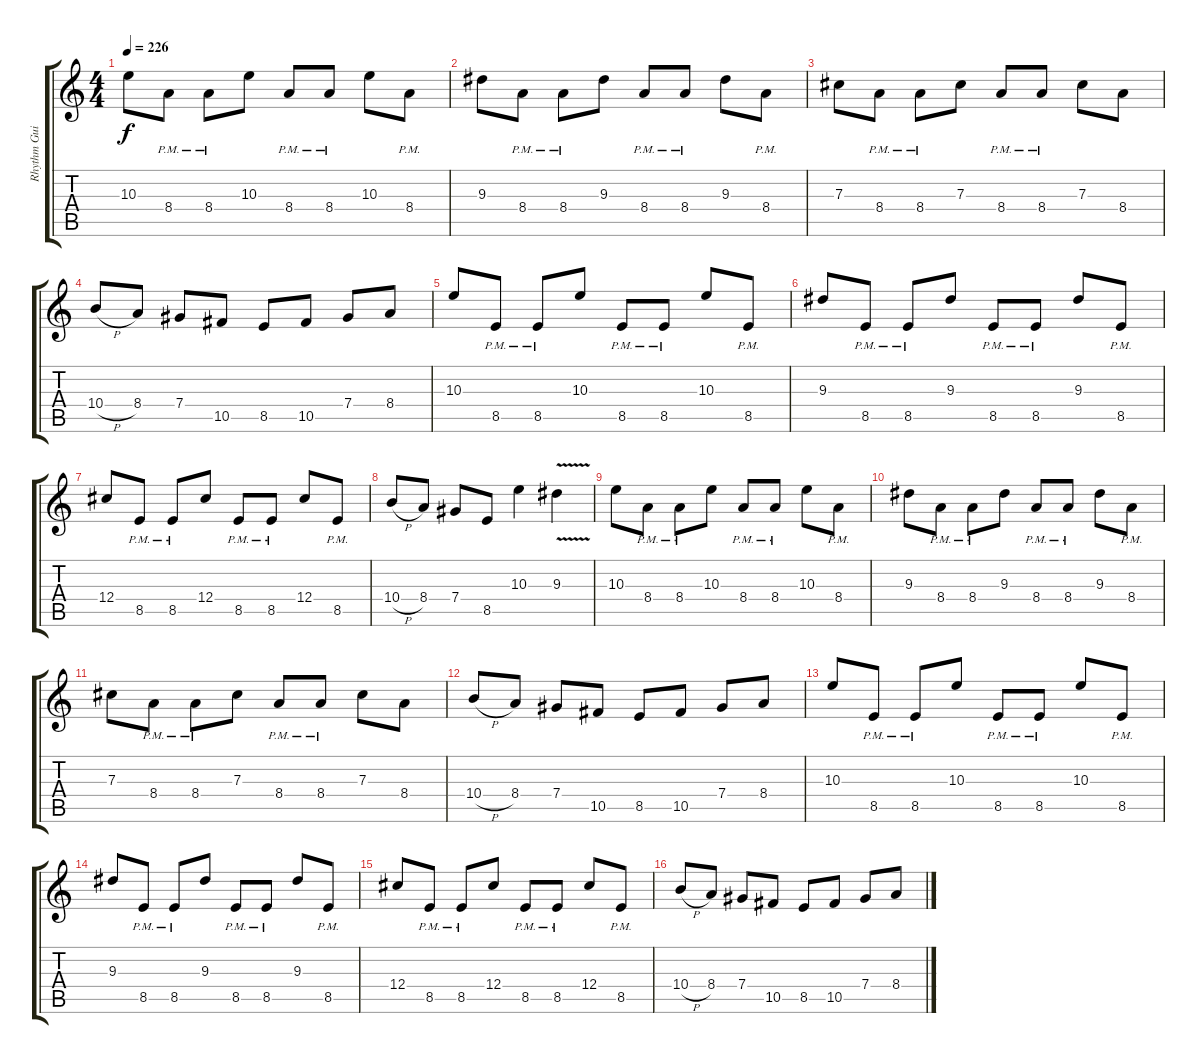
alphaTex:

\track ("Rhythm Guitar I" "Rhythm Gui") {instrument overdrivenguitar}
\staff {score tabs}
\tuning (Eb4 Bb3 Gb3 Db3 Ab2 Db2) {hide}
\ts (4 4)
\tempo 226
\clef g2
\ks c
10.3.8{dy f} 8.4{pm}.8 8.4{pm}.8 10.3.8 8.4{pm}.8 8.4{pm}.8 10.3.8 8.4{pm}.8 |
9.3.8 8.4{pm}.8 8.4{pm}.8 9.3.8 8.4{pm}.8 8.4{pm}.8 9.3.8 8.4{pm}.8 |
7.3.8 8.4{pm}.8 8.4{pm}.8 7.3.8 8.4{pm}.8 8.4{pm}.8 7.3.8 8.4.8 |
10.4{h}.8 8.4.8 7.4.8 10.5.8 8.5.8 10.5.8 7.4.8 8.4.8 |
10.3.8 8.5{pm}.8 8.5{pm}.8 10.3.8 8.5{pm}.8 8.5{pm}.8 10.3.8 8.5{pm}.8 |
9.3.8 8.5{pm}.8 8.5{pm}.8 9.3.8 8.5{pm}.8 8.5{pm}.8 9.3.8 8.5{pm}.8 |
12.4.8 8.5{pm}.8 8.5{pm}.8 12.4.8 8.5{pm}.8 8.5{pm}.8 12.4.8 8.5{pm}.8 |
10.4{h}.8 8.4.8 7.4.8 8.5.8 10.3.4 9.3{v}.4 |
10.3.8 8.4{pm}.8 8.4{pm}.8 10.3.8 8.4{pm}.8 8.4{pm}.8 10.3.8 8.4{pm}.8 |
9.3.8 8.4{pm}.8 8.4{pm}.8 9.3.8 8.4{pm}.8 8.4{pm}.8 9.3.8 8.4{pm}.8 |
7.3.8 8.4{pm}.8 8.4{pm}.8 7.3.8 8.4{pm}.8 8.4{pm}.8 7.3.8 8.4.8 |
10.4{h}.8 8.4.8 7.4.8 10.5.8 8.5.8 10.5.8 7.4.8 8.4.8 |
10.3.8 8.5{pm}.8 8.5{pm}.8 10.3.8 8.5{pm}.8 8.5{pm}.8 10.3.8 8.5{pm}.8 |
9.3.8 8.5{pm}.8 8.5{pm}.8 9.3.8 8.5{pm}.8 8.5{pm}.8 9.3.8 8.5{pm}.8 |
12.4.8 8.5{pm}.8 8.5{pm}.8 12.4.8 8.5{pm}.8 8.5{pm}.8 12.4.8 8.5{pm}.8 |
10.4{h}.8 8.4.8 7.4.8 10.5.8 8.5.8 10.5.8 7.4.8 8.4.8
